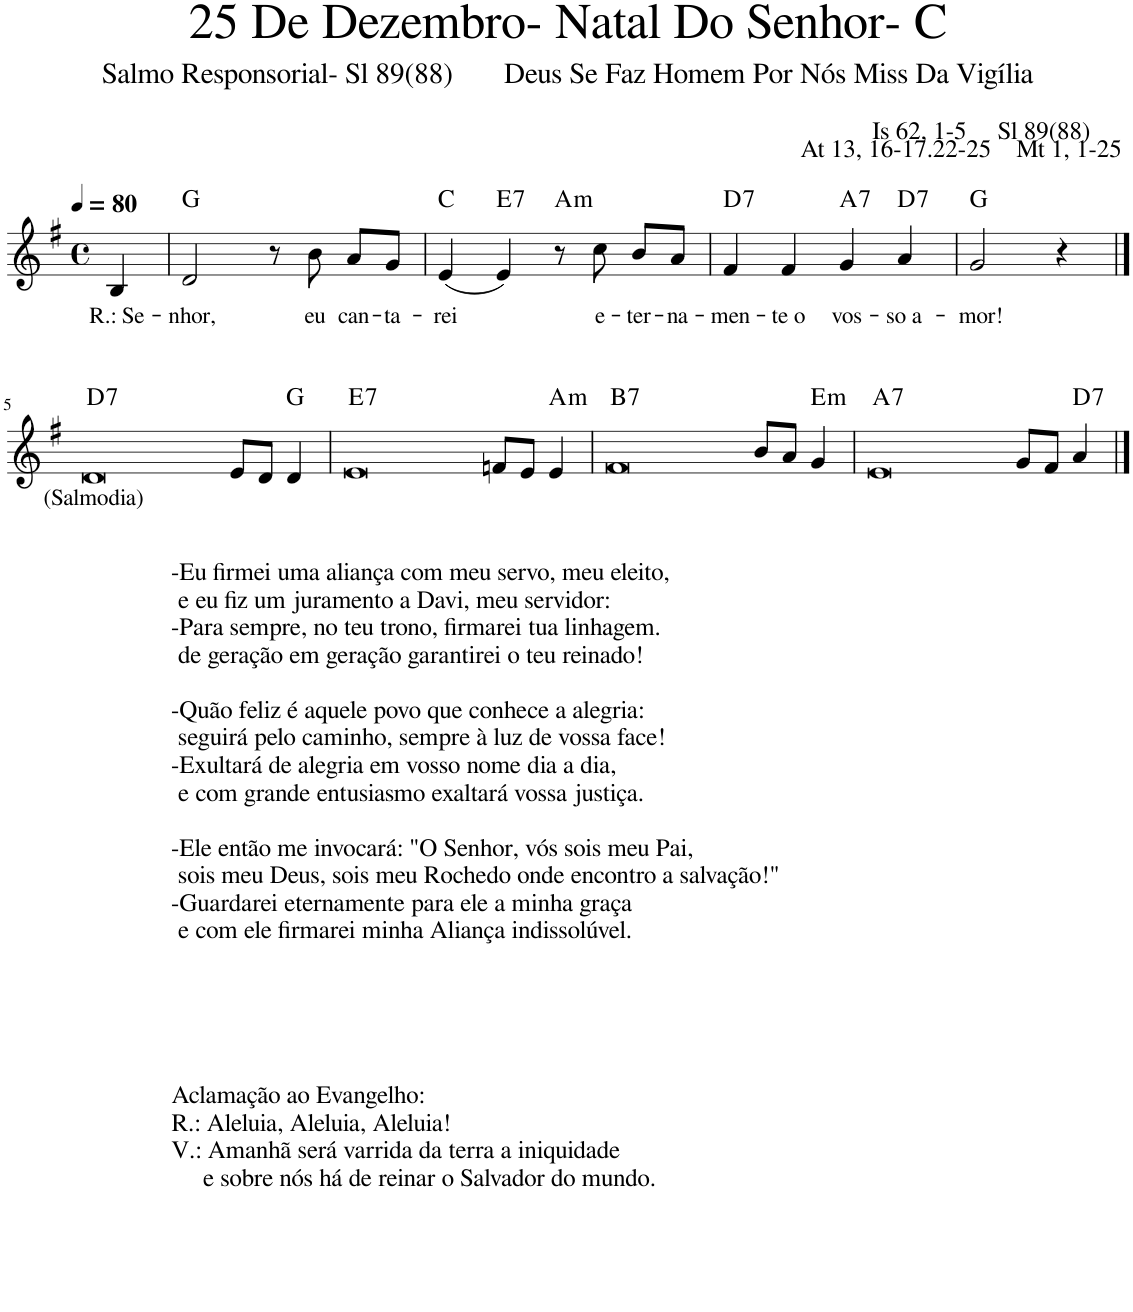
**kern	**text	**harte
*part1	*part1	*part1
*staff1	*staff1	*
*I"Voz	*	*
*I'Vo.	*	*
*clefG2	*	*
*k[f#]	*	*
*M4/4	*	*
*met(c)	*	*
*MM80	*	*
=	=	=
!	!LO:LY:b	!
4B/	R.: Se-	.
=1	=1	=1
!	!LO:LY:b	!
2d/	-nhor,	G:maj
8r	.	.
!	!LO:LY:b	!
8b\	eu	.
!	!LO:LY:b	!
8a/L	can-	.
!	!LO:LY:b	!
8g/J	-ta-	.
=2	=2	=2
!	!LO:LY:b	!
(4e/	-rei	C:maj
!	!	!LO:H:kt=7
4e/)	.	E:7
!	!	!LO:H:kt=m
8r	.	A:min
!	!LO:LY:b	!
8cc\	e-	.
!	!LO:LY:b	!
8b/L	-ter-	.
!	!LO:LY:b	!
8a/J	-na-	.
=3	=3	=3
!	!LO:LY:b	!LO:H:kt=7
4f#/	-men-	D:7
!	!LO:LY:b	!
4f#/	-te o	.
!	!LO:LY:b	!LO:H:kt=7
4g/	vos-	A:7
!	!LO:LY:b	!LO:H:kt=7
4a/	-so a-	D:7
=4	=4	=4
!	!LO:LY:b	!
2g/	-mor!	G:maj
4r	.	.
!!LO:LB:g=z
==5	==5	==5
!LO:TX:b:t=-Eu firmei uma aliança com meu servo, meu eleito,	!	!
!LO:TX:b:t=e eu fiz um juramento a Davi, meu servidor&colon;	!	!
!LO:TX:b:t=-Para sempre, no teu trono, firmarei tua linhagem.	!	!
!LO:TX:b:t=de geração em geração garantirei o teu reinado!	!	!
!LO:TX:b:t=-Quão feliz é aquele povo que conhece a alegria&colon;	!	!
!LO:TX:b:t=seguirá pelo caminho, sempre à luz de vossa face!	!	!
!LO:TX:b:t=-Exultará de alegria em vosso nome dia a dia,	!	!
!LO:TX:b:t=e com grande entusiasmo exaltará vossa justiça.	!	!
!LO:TX:b:t=-Ele então me invocará&colon; "O Senhor, vós sois meu Pai,	!	!
!LO:TX:b:t=sois meu Deus, sois meu Rochedo onde encontro a salvação!"	!	!
!LO:TX:b:t=-Guardarei eternamente para ele a minha graça	!	!
!LO:TX:b:t=e com ele firmarei minha Aliança indissolúvel.	!	!
!LO:TX:b:t=Aclamação ao Evangelho&colon;	!	!
!LO:TX:b:t=R.&colon; Aleluia, Aleluia, Aleluia!	!	!
!LO:TX:b:t=V.&colon; Amanhã será varrida da terra a iniquidade	!	!
!LO:TX:b:t=e sobre nós há de reinar o Salvador do mundo.	!	!
!	!LO:LY:b	!LO:H:kt=7
[1d	(Salmodia)	D:7
1ryy	.	.
8e/L	.	.
8d/J	.	.
4d/	.	G:maj
=6	=6	=6
!	!	!LO:H:kt=7
[1e	.	E:7
1d]	.	.
8fn/L	.	.
8e/J	.	.
!	!	!LO:H:kt=m
4e/	.	A:min
=7	=7	=7
!	!	!LO:H:kt=7
[1f#	.	B:7
1e]	.	.
8b/L	.	.
8a/J	.	.
!	!	!LO:H:kt=m
4g/	.	E:min
=8	=8	=8
!	!	!LO:H:kt=7
[1e	.	A:7
1f#]	.	.
8g/L	.	.
8f#/J	.	.
!	!	!LO:H:kt=7
4a/	.	D:7
==9	==9	==9
1e]	.	.
=	=	=
*-	*-	*-
